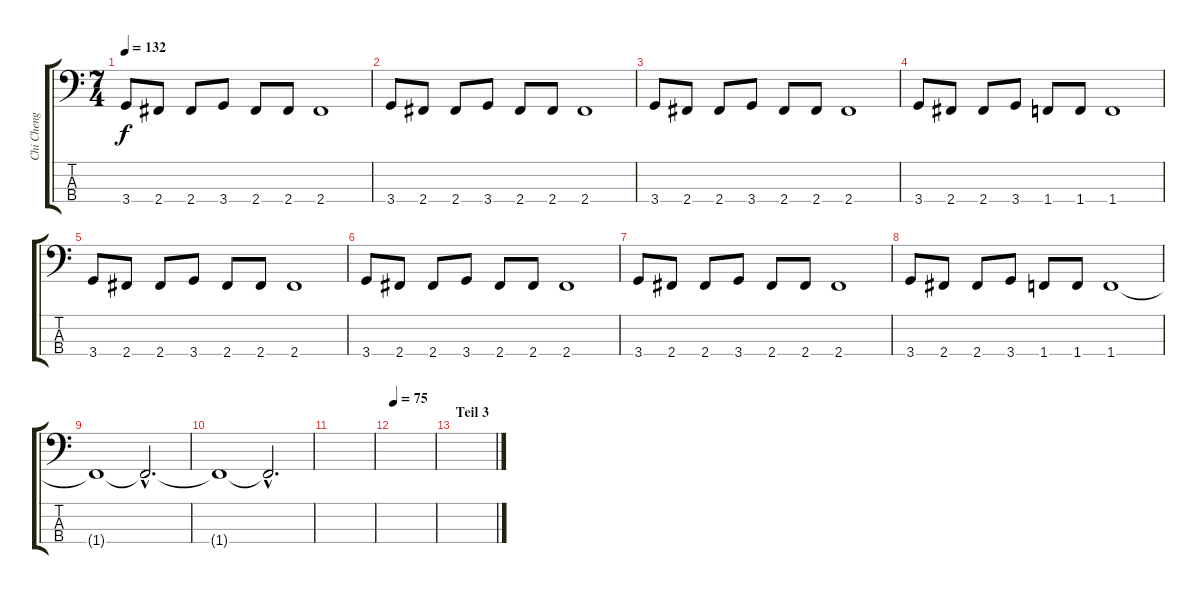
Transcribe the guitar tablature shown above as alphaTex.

\track ("Chi Cheng" "Chi Cheng") {instrument electricbassfinger}
\staff {score tabs}
\tuning (G2 D2 A1 E1) {hide}
\ts (7 4)
\tempo 132
\clef f4
\ks c
3.4.8{dy f} 2.4.8 2.4.8 3.4.8 2.4.8 2.4.8 2.4.1 |
3.4.8 2.4.8 2.4.8 3.4.8 2.4.8 2.4.8 2.4.1 |
3.4.8 2.4.8 2.4.8 3.4.8 2.4.8 2.4.8 2.4.1 |
3.4.8 2.4.8 2.4.8 3.4.8 1.4.8 1.4.8 1.4.1 |
3.4.8 2.4.8 2.4.8 3.4.8 2.4.8 2.4.8 2.4.1 |
3.4.8 2.4.8 2.4.8 3.4.8 2.4.8 2.4.8 2.4.1 |
3.4.8 2.4.8 2.4.8 3.4.8 2.4.8 2.4.8 2.4.1 |
3.4.8 2.4.8 2.4.8 3.4.8 1.4.8 1.4.8 1.4.1 |
1.4{t}.1{volume 0} 1.4{hac t}.2{d} |
1.4{t}.1 1.4{hac t}.2{d} |
|
\tempo 75
|
\section ("" "Teil 3")
